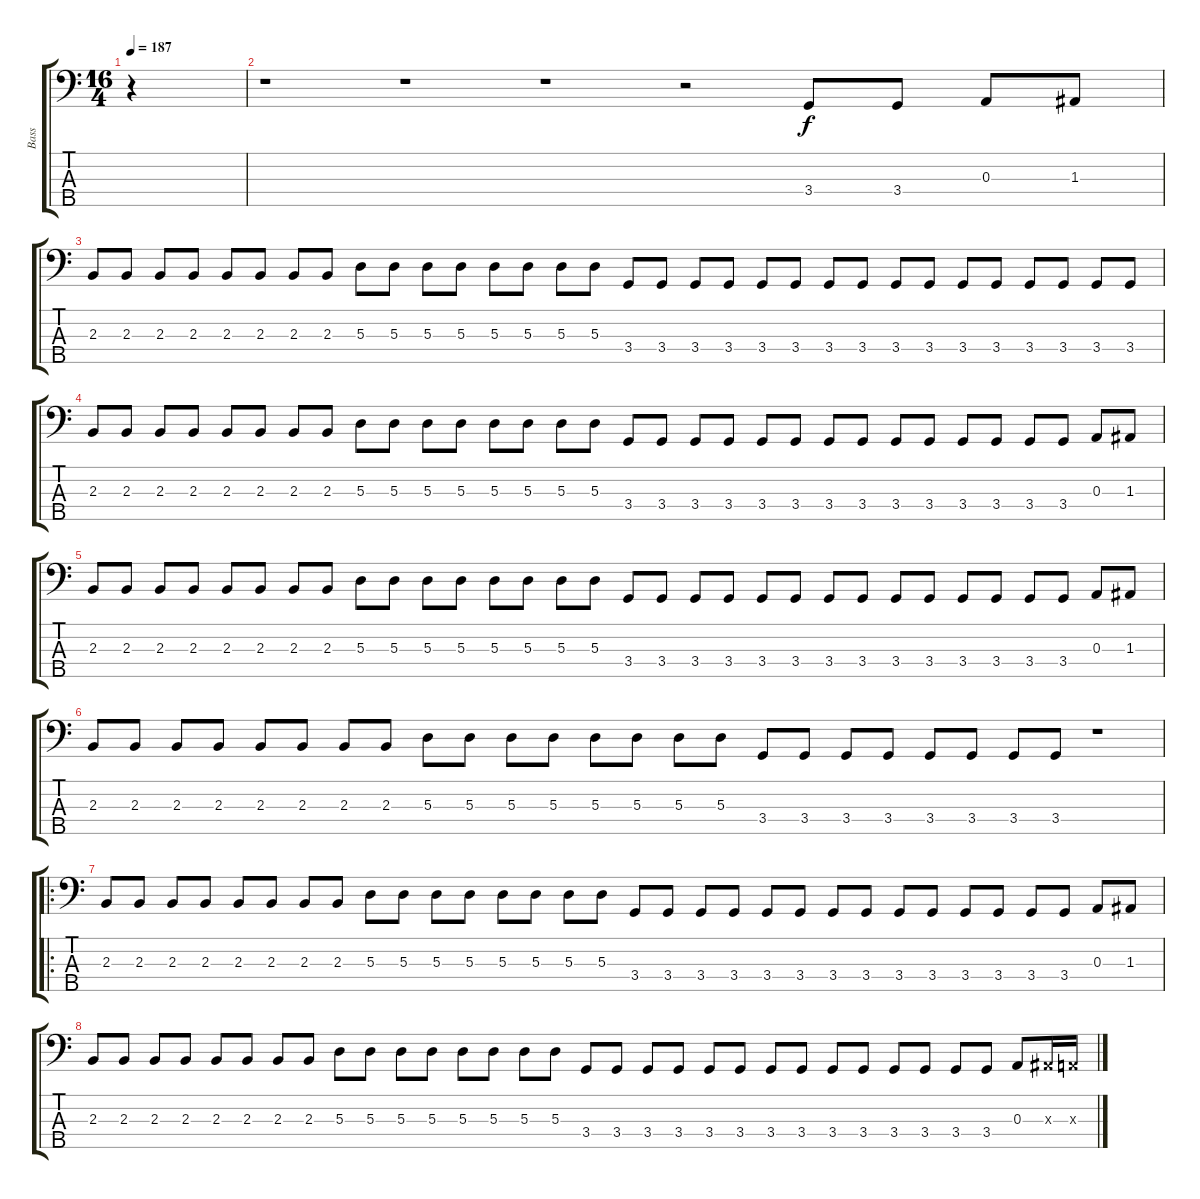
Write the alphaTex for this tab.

\track ("Bass" "Bass") {instrument electricbasspick}
\staff {score tabs}
\tuning (G2 D2 A1 E1 B0) {hide}
\ts (16 4)
\tempo 187
\clef f4
\ks c
r.4{dy f instrument electricbasspick} |
r.1 r.1 r.1 r.2 3.4.8 3.4.8 0.3.8 1.3.8 |
2.3.8 2.3.8 2.3.8 2.3.8 2.3.8 2.3.8 2.3.8 2.3.8 5.3.8 5.3.8 5.3.8 5.3.8 5.3.8 5.3.8 5.3.8 5.3.8 3.4.8 3.4.8 3.4.8 3.4.8 3.4.8 3.4.8 3.4.8 3.4.8 3.4.8 3.4.8 3.4.8 3.4.8 3.4.8 3.4.8 3.4.8 3.4.8 |
2.3.8 2.3.8 2.3.8 2.3.8 2.3.8 2.3.8 2.3.8 2.3.8 5.3.8 5.3.8 5.3.8 5.3.8 5.3.8 5.3.8 5.3.8 5.3.8 3.4.8 3.4.8 3.4.8 3.4.8 3.4.8 3.4.8 3.4.8 3.4.8 3.4.8 3.4.8 3.4.8 3.4.8 3.4.8 3.4.8 0.3.8 1.3.8 |
2.3.8 2.3.8 2.3.8 2.3.8 2.3.8 2.3.8 2.3.8 2.3.8 5.3.8 5.3.8 5.3.8 5.3.8 5.3.8 5.3.8 5.3.8 5.3.8 3.4.8 3.4.8 3.4.8 3.4.8 3.4.8 3.4.8 3.4.8 3.4.8 3.4.8 3.4.8 3.4.8 3.4.8 3.4.8 3.4.8 0.3.8 1.3.8 |
2.3.8 2.3.8 2.3.8 2.3.8 2.3.8 2.3.8 2.3.8 2.3.8 5.3.8 5.3.8 5.3.8 5.3.8 5.3.8 5.3.8 5.3.8 5.3.8 3.4.8 3.4.8 3.4.8 3.4.8 3.4.8 3.4.8 3.4.8 3.4.8 r.1 |
\ro
2.3.8 2.3.8 2.3.8 2.3.8 2.3.8 2.3.8 2.3.8 2.3.8 5.3.8 5.3.8 5.3.8 5.3.8 5.3.8 5.3.8 5.3.8 5.3.8 3.4.8 3.4.8 3.4.8 3.4.8 3.4.8 3.4.8 3.4.8 3.4.8 3.4.8 3.4.8 3.4.8 3.4.8 3.4.8 3.4.8 0.3.8 1.3.8 |
2.3.8 2.3.8 2.3.8 2.3.8 2.3.8 2.3.8 2.3.8 2.3.8 5.3.8 5.3.8 5.3.8 5.3.8 5.3.8 5.3.8 5.3.8 5.3.8 3.4.8 3.4.8 3.4.8 3.4.8 3.4.8 3.4.8 3.4.8 3.4.8 3.4.8 3.4.8 3.4.8 3.4.8 3.4.8 3.4.8 0.3.8 1.3{x}.16 0.3{x}.16
